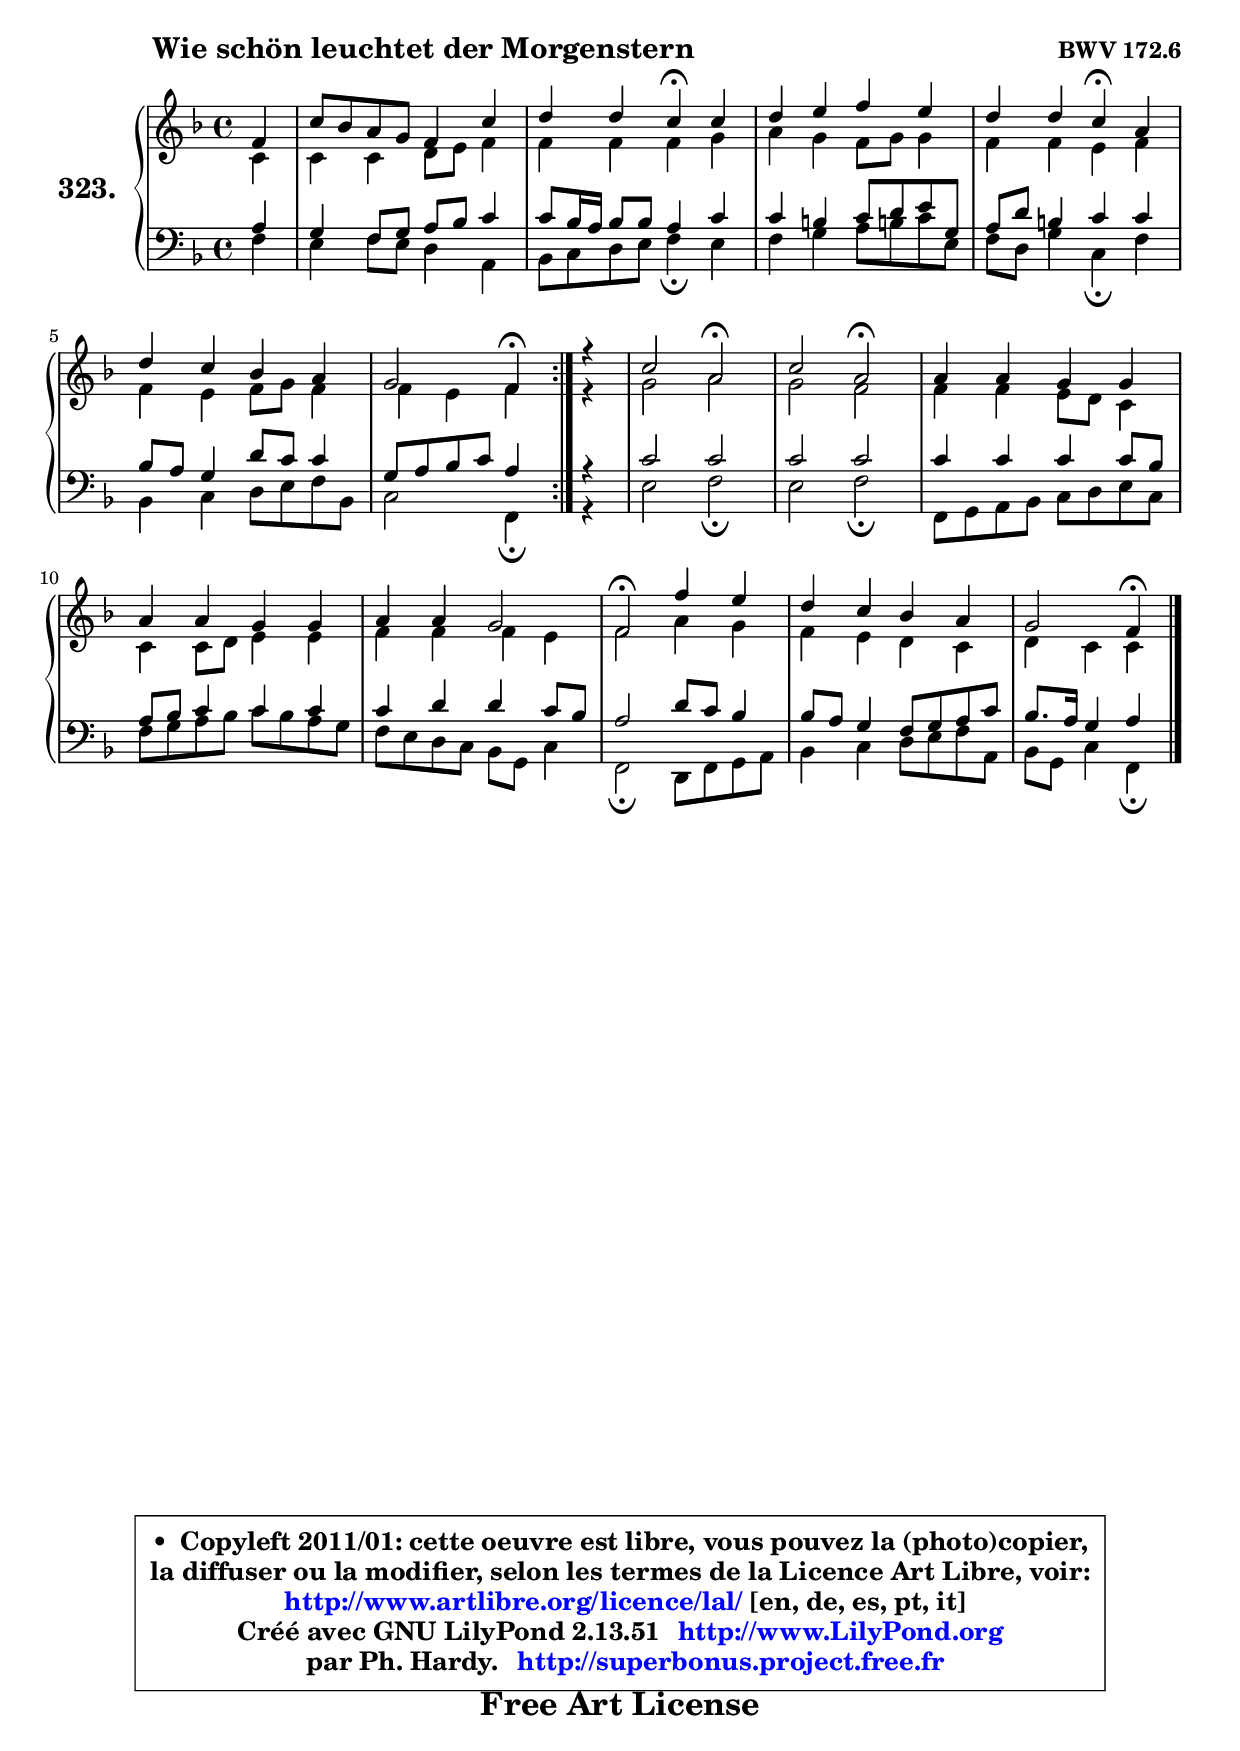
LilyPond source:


\version "2.13.51"

    \paper {
%	system-system-spacing #'padding = #0.1
%	score-system-spacing #'padding = #0.1
%	ragged-bottom = ##f
%	ragged-last-bottom = ##f
	}

    \header {
      opus = \markup { \bold "BWV 172.6" }
      piece = \markup { \hspace #9 \fontsize #2 \bold "Wie schön leuchtet der Morgenstern" }
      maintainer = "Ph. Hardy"
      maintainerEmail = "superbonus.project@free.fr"
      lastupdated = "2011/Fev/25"
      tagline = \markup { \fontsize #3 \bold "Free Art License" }
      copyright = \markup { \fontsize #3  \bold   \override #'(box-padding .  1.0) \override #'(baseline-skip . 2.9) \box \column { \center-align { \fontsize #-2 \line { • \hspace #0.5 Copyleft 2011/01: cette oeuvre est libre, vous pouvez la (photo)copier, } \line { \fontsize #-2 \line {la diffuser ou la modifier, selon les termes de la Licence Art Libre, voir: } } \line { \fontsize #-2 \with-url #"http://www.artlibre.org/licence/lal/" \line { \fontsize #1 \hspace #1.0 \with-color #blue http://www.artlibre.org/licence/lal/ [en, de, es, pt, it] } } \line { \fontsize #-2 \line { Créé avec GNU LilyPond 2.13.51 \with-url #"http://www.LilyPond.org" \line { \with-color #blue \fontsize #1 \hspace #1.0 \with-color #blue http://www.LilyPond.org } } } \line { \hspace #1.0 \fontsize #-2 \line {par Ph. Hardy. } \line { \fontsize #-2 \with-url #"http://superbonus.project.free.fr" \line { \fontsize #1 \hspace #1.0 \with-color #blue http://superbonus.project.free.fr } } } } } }

	  }

  guidemidi = {
	\repeat volta 2 {
        r4 |
        R1 |
        r2 \tempo 4 = 30 r4 \tempo 4 = 78 r4 |
        R1 |
        r2 \tempo 4 = 30 r4 \tempo 4 = 78 r4 |
        R1 |
        r2 \tempo 4 = 30 r4 \tempo 4 = 78 } %fin du repeat
        r4 |
        r2 \tempo 4 = 34 r2 \tempo 4 = 78 |
        r2 \tempo 4 = 34 r2 \tempo 4 = 78 |
        R1 |
        R1 |
        R1 |
        \tempo 4 = 34 r2 \tempo 4 = 78 r2 |
        R1 |
        r2 \tempo 4 = 30 r4 
	}

  upper = {
	\time 4/4
	\key f \major
	\clef treble
	\partial 4
	\voiceOne
	<< { 
	% SOPRANO
	\set Voice.midiInstrument = "acoustic grand"
	\relative c' {
	\repeat volta 2 {
        f4 |
        c'8 bes a g f4 c' |
        d4 d c\fermata c |
        d4 e f e |
        d4 d c\fermata a |
        d4 c bes a |
        g2 f4\fermata } %fin du repeat
        r4 |
        c'2 a2\fermata |
        c2 a2\fermata |
        a4 a g g |
        a4 a g g |
        a4 a g2 |
        f2\fermata f'4 e |
        d4 c bes a |
        g2 f4\fermata
        \bar "|."
	} % fin de relative
	}

	\context Voice="1" { \voiceTwo 
	% ALTO
	\set Voice.midiInstrument = "acoustic grand"
	\relative c' {
	\repeat volta 2 {
        c4 |
        c4 c d8 e f4 |
        f4 f f g |
        a4 g f8 g g4 |
        f4 f e f |
        f4 e f8 g f4 |
        f4 e f } %fin du repeat
        r4 |
        g2 a2 |
        g2 f2 |
        f4 f e8 d c4 |
        c4 c8 d e4 e |
        f4 f f e |
        f2 a4 g |
        f4 e d c |
        d4 c c
        \bar "|."
	} % fin de relative
	\oneVoice
	} >>
	}

    lower = {
	\time 4/4
	\key f \major
	\clef bass
	\partial 4
	\voiceOne
	<< { 
	% TENOR
	\set Voice.midiInstrument = "acoustic grand"
	\relative c' {
	\repeat volta 2 {
        a4 |
        g4 f8 g a bes c4 |
        c8 bes16 a bes8 bes a4 c |
        c4 b c8 d e g, |
        a8 d b4 c c |
        bes8 a g4 d'8 c c4 |
        g8 a bes c a4 } %fin du repeat
        r4 |
        c2 c2 |
        c2 c2 |
        c4 c c c8 bes |
        a8 bes c4 c c |
        c4 d d c8 bes |
        a2 d8 c bes4 |
        bes8 a g4 f8 g a c |
        bes8. a16 g4 a
        \bar "|."
	} % fin de relative
	}
	\context Voice="1" { \voiceTwo 
	% BASS
	\set Voice.midiInstrument = "acoustic grand"
	\relative c {
	\repeat volta 2 {
        f4 |
        e4 f8 e d4 a |
        bes8 c d e f4\fermata e |
        f4 g a8 b! c e, |
        f8 d g4 c,\fermata f |
        bes,4 c d8 e f bes, |
        c2 f,4\fermata } %fin du repeat
        r4 |
        e'2 f2\fermata |
        e2 f2\fermata |
        f,8 g a bes c d e c |
        f8 g a bes c bes a g |
        f8 e d c bes g c4 |
        f,2\fermata d8 f g a |
        bes4 c d8 e f a, |
        bes8 g c4 f,\fermata
        \bar "|."
	} % fin de relative
	\oneVoice
	} >>
	}


    \score { 

	\new PianoStaff <<
	\set PianoStaff.instrumentName = \markup { \bold \huge "323." }
	\new Staff = "upper" \upper
	\new Staff = "lower" \lower
	>>

    \layout {
%	ragged-last = ##f
	   }

         } % fin de score

  \score {
    \unfoldRepeats { << \guidemidi \upper \lower >> }
    \midi {
    \context {
     \Staff
      \remove "Staff_performer"
               }

     \context {
      \Voice
       \consists "Staff_performer"
                }

     \context { 
      \Score
      tempoWholesPerMinute = #(ly:make-moment 78 4)
		}
	    }
	}

